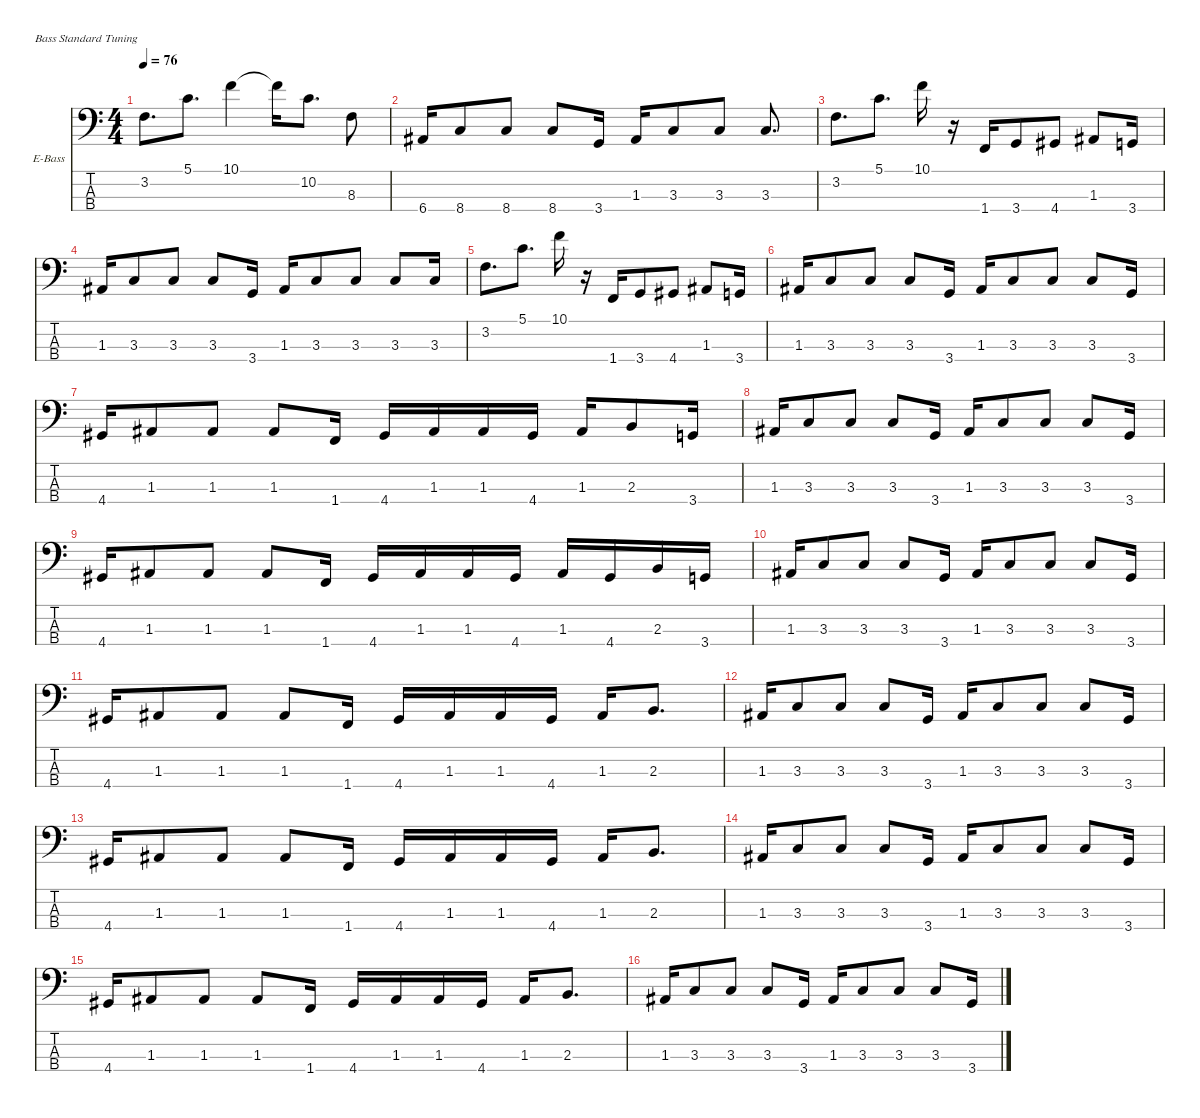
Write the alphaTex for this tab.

\hideDynamics
\bracketExtendMode nobrackets
\firstSystemTrackNameOrientation horizontal
\otherSystemsTrackNameOrientation horizontal
\track ("Bass" "E-Bass") {instrument electricbassfinger}
\staff {score tabs}
\tuning (G2 D2 A1 E1)
\ts (4 4)
\tempo 76
\clef f4
\ks c
3.2.8{d dy f beam Down} 5.1.8{d beam Down} 10.1.4{beam Down} 10.1{t}.16{beam Down} 10.2.8{d beam Down} 8.3.8{beam Down} |
6.4{acc #}.16{beam Up} 8.4.8{beam Up} 8.4.8{beam Up} 8.4.8{beam Up} 3.4.16{beam Up} 1.3{acc #}.16{beam Up} 3.3.8{beam Up} 3.3.8{beam Up} 3.3.8{d beam Up} |
3.2.8{d beam Down} 5.1.8{d beam Down} 10.1.16{beam Down} r.16{beam Down} 1.4.16{beam Up} 3.4.8{beam Up} 4.4{acc #}.8{beam Up} 1.3{acc #}.8{beam Up} 3.4.16{beam Up} |
1.3{acc #}.16{beam Up} 3.3.8{beam Up} 3.3.8{beam Up} 3.3.8{beam Up} 3.4.16{beam Up} 1.3{acc #}.16{beam Up} 3.3.8{beam Up} 3.3.8{beam Up} 3.3.8{beam Up} 3.3.16{beam Up} |
3.2.8{d beam Down} 5.1.8{d beam Down} 10.1.16{beam Down} r.16{beam Down} 1.4.16{beam Up} 3.4.8{beam Up} 4.4{acc #}.8{beam Up} 1.3{acc #}.8{beam Up} 3.4.16{beam Up} |
1.3{acc #}.16{beam Up} 3.3.8{beam Up} 3.3.8{beam Up} 3.3.8{beam Up} 3.4.16{beam Up} 1.3{acc #}.16{beam Up} 3.3.8{beam Up} 3.3.8{beam Up} 3.3.8{beam Up} 3.4.16{beam Up} |
4.4{acc #}.16{beam Up} 1.3{acc #}.8{beam Up} 1.3{acc #}.8{beam Up} 1.3{acc #}.8{beam Up} 1.4.16{beam Up} 4.4{acc #}.16{beam Up} 1.3{acc #}.16{beam Up} 1.3{acc #}.16{beam Up} 4.4{acc #}.16{beam Up} 1.3{acc #}.16{beam Up} 2.3.8{beam Up} 3.4.16{beam Up} |
1.3{acc #}.16{beam Up} 3.3.8{beam Up} 3.3.8{beam Up} 3.3.8{beam Up} 3.4.16{beam Up} 1.3{acc #}.16{beam Up} 3.3.8{beam Up} 3.3.8{beam Up} 3.3.8{beam Up} 3.4.16{beam Up} |
4.4{acc #}.16{beam Up} 1.3{acc #}.8{beam Up} 1.3{acc #}.8{beam Up} 1.3{acc #}.8{beam Up} 1.4.16{beam Up} 4.4{acc #}.16{beam Up} 1.3{acc #}.16{beam Up} 1.3{acc #}.16{beam Up} 4.4{acc #}.16{beam Up} 1.3{acc #}.16{beam Up} 4.4{acc #}.16{beam Up} 2.3.16{beam Up} 3.4.16{beam Up} |
1.3{acc #}.16{beam Up} 3.3.8{beam Up} 3.3.8{beam Up} 3.3.8{beam Up} 3.4.16{beam Up} 1.3{acc #}.16{beam Up} 3.3.8{beam Up} 3.3.8{beam Up} 3.3.8{beam Up} 3.4.16{beam Up} |
4.4{acc #}.16{beam Up} 1.3{acc #}.8{beam Up} 1.3{acc #}.8{beam Up} 1.3{acc #}.8{beam Up} 1.4.16{beam Up} 4.4{acc #}.16{beam Up} 1.3{acc #}.16{beam Up} 1.3{acc #}.16{beam Up} 4.4{acc #}.16{beam Up} 1.3{acc #}.16{beam Up} 2.3.8{d beam Up} |
1.3{acc #}.16{beam Up} 3.3.8{beam Up} 3.3.8{beam Up} 3.3.8{beam Up} 3.4.16{beam Up} 1.3{acc #}.16{beam Up} 3.3.8{beam Up} 3.3.8{beam Up} 3.3.8{beam Up} 3.4.16{beam Up} |
4.4{acc #}.16{beam Up} 1.3{acc #}.8{beam Up} 1.3{acc #}.8{beam Up} 1.3{acc #}.8{beam Up} 1.4.16{beam Up} 4.4{acc #}.16{beam Up} 1.3{acc #}.16{beam Up} 1.3{acc #}.16{beam Up} 4.4{acc #}.16{beam Up} 1.3{acc #}.16{beam Up} 2.3.8{d beam Up} |
1.3{acc #}.16{beam Up} 3.3.8{beam Up} 3.3.8{beam Up} 3.3.8{beam Up} 3.4.16{beam Up} 1.3{acc #}.16{beam Up} 3.3.8{beam Up} 3.3.8{beam Up} 3.3.8{beam Up} 3.4.16{beam Up} |
4.4{acc #}.16{beam Up} 1.3{acc #}.8{beam Up} 1.3{acc #}.8{beam Up} 1.3{acc #}.8{beam Up} 1.4.16{beam Up} 4.4{acc #}.16{beam Up} 1.3{acc #}.16{beam Up} 1.3{acc #}.16{beam Up} 4.4{acc #}.16{beam Up} 1.3{acc #}.16{beam Up} 2.3.8{d beam Up} |
1.3{acc #}.16{beam Up} 3.3.8{beam Up} 3.3.8{beam Up} 3.3.8{beam Up} 3.4.16{beam Up} 1.3{acc #}.16{beam Up} 3.3.8{beam Up} 3.3.8{beam Up} 3.3.8{beam Up} 3.4.16{beam Up}
